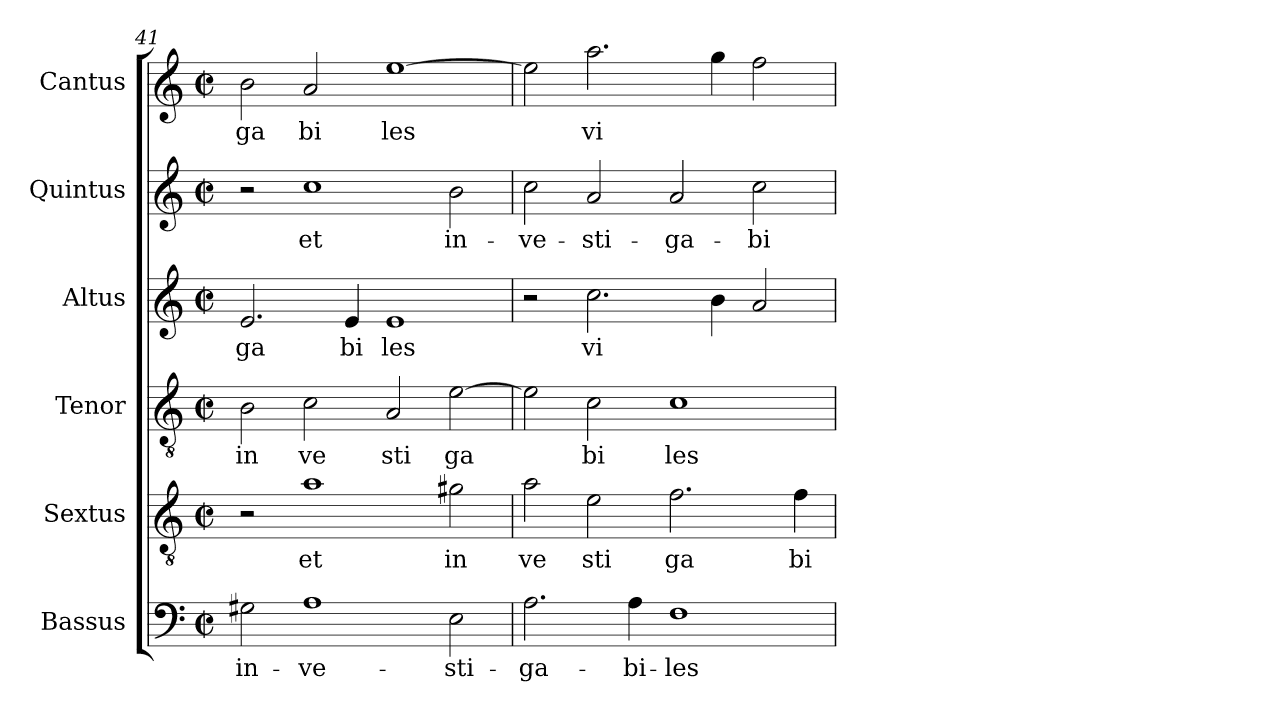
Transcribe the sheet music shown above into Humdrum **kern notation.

**kern	**text	**kern	**text	**kern	**text	**kern	**text	**kern	**text	**kern	**text
*part6	*part6	*part5	*part5	*part4	*part4	*part3	*part3	*part2	*part2	*part1	*part1
*staff6	*staff6	*staff5	*staff5	*staff4	*staff4	*staff3	*staff3	*staff2	*staff2	*staff1	*staff1
*I"Bassus	*	*I"Sextus	*	*I"Tenor	*	*I"Altus	*	*I"Quintus	*	*I"Cantus	*
!!LO:LB:g=z
*clefF4	*	*clefGv2	*	*clefGv2	*	*clefG2	*	*clefG2	*	*clefG2	*
*k[]	*	*k[]	*	*k[]	*	*k[]	*	*k[]	*	*k[]	*
*C:	*	*C:	*	*C:	*	*C:	*	*C:	*	*C:	*
*M2/2	*	*M2/2	*	*M2/2	*	*M2/2	*	*M2/2	*	*M2/2	*
*met(c|)	*	*met(c|)	*	*met(c|)	*	*met(c|)	*	*met(c|)	*	*met(c|)	*
=41	=41	=41	=41	=41	=41	=41	=41	=41	=41	=41	=41
!	!LO:LY:b:cj	!	!	!	!LO:LY:b:cj	!	!LO:LY:b:cj	!	!	!	!LO:LY:b:cj
2G#X\	in-	2r	.	2B\	in	2.e/	ga	2r	.	2b\	ga
!	!LO:LY:b:cj	!	!LO:LY:b:cj	!	!LO:LY:b:cj	!	!	!	!LO:LY:b:cj	!	!LO:LY:b:cj
1A	-ve-	1a	et	2c\	ve	.	.	1cc	et	2a/	bi
!	!	!	!	!	!	!	!LO:LY:b:cj	!	!	!	!
.	.	.	.	.	.	4e/	bi	.	.	.	.
!	!	!	!	!	!LO:LY:b:cj	!	!LO:LY:b:cj	!	!	!	!LO:LY:b:cj
.	.	.	.	2A/	sti	1e	les	.	.	[>1ee	les
!	!LO:LY:b:cj	!	!LO:LY:b:cj	!	!LO:LY:b:cj	!	!	!	!LO:LY:b:cj	!	!
2E\	-sti-	2g#X\	in	[>2e\	ga	.	.	2b\	in-	.	.
=42	=42	=42	=42	=42	=42	=42	=42	=42	=42	=42	=42
!	!LO:LY:b:cj	!	!LO:LY:b:cj	!	!LO:LY:b:cj	!	!	!	!LO:LY:b:cj	!	!LO:LY:b:cj
2.A\	-ga-	2a\	ve	2e\]	.	2r	.	2cc\	-ve-	2ee\]	.
!	!	!	!LO:LY:b:cj	!	!LO:LY:b:cj	!	!LO:LY:b:cj	!	!LO:LY:b:cj	!	!LO:LY:b:cj
.	.	2e\	sti	2c\	bi	2.cc\	vi	2a/	-sti-	2.aa\	vi
!	!LO:LY:b:cj	!	!	!	!	!	!	!	!	!	!
4A\	-bi-	.	.	.	.	.	.	.	.	.	.
!	!LO:LY:b:cj	!	!LO:LY:b:cj	!	!LO:LY:b:cj	!	!	!	!LO:LY:b:cj	!	!
1F	-les	2.f\	ga	1c	les	.	.	2a/	-ga-	.	.
!	!	!	!	!	!	!	!LO:LY:b:cj	!	!	!	!LO:LY:b:cj
.	.	.	.	.	.	4b\	.	.	.	4gg\	.
!	!	!	!	!	!	!	!LO:LY:b:cj	!	!LO:LY:b:cj	!	!LO:LY:b:cj
.	.	.	.	.	.	2a/	.	2cc\	-bi-	2ff\	.
!	!	!	!LO:LY:b:cj	!	!	!	!	!	!	!	!
.	.	4f\	bi	.	.	.	.	.	.	.	.
=	=	=	=	=	=	=	=	=	=	=	=
*-	*-	*-	*-	*-	*-	*-	*-	*-	*-	*-	*-
